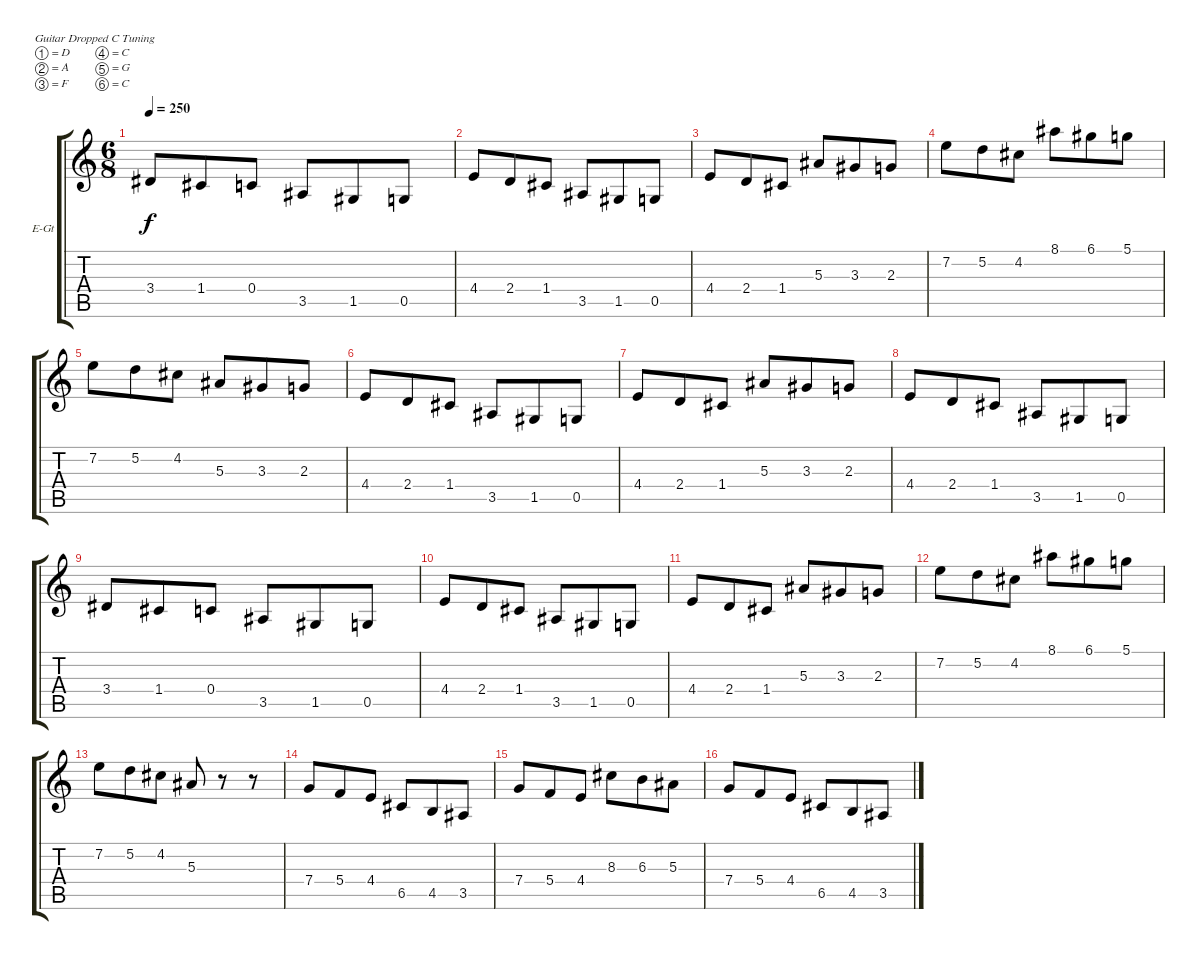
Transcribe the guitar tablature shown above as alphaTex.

\defaultSystemsLayout 4
\bracketExtendMode groupsimilarinstruments
\firstSystemTrackNameOrientation horizontal
\otherSystemsTrackNameOrientation horizontal
\track ("Chris Valenzuela " "E-Gt") {instrument distortionguitar}
\staff {score tabs}
\tuning (D4 A3 F3 C3 G2 C2)
\ts (6 8)
\tempo 250
\clef g2
\ks c
3.4.8{dy f} 1.4.8 0.4.8 3.5.8 1.5.8 0.5.8 |
4.4.8 2.4.8 1.4.8 3.5.8 1.5.8 0.5.8 |
4.4.8 2.4.8 1.4.8 5.3.8 3.3.8 2.3.8 |
7.2.8 5.2.8 4.2.8 8.1.8 6.1.8 5.1.8 |
7.2.8 5.2.8 4.2.8 5.3.8 3.3.8 2.3.8 |
4.4.8 2.4.8 1.4.8 3.5.8 1.5.8 0.5.8 |
4.4.8 2.4.8 1.4.8 5.3.8 3.3.8 2.3.8 |
4.4.8 2.4.8 1.4.8 3.5.8 1.5.8 0.5.8 |
3.4.8 1.4.8 0.4.8 3.5.8 1.5.8 0.5.8 |
4.4.8 2.4.8 1.4.8 3.5.8 1.5.8 0.5.8 |
4.4.8 2.4.8 1.4.8 5.3.8 3.3.8 2.3.8 |
7.2.8 5.2.8 4.2.8 8.1.8 6.1.8 5.1.8 |
7.2.8 5.2.8 4.2.8 5.3.8 r.8 r.8 |
7.4.8 5.4.8 4.4.8 6.5.8 4.5.8 3.5.8 |
7.4.8 5.4.8 4.4.8 8.3.8 6.3.8 5.3.8 |
7.4.8 5.4.8 4.4.8 6.5.8 4.5.8 3.5.8
